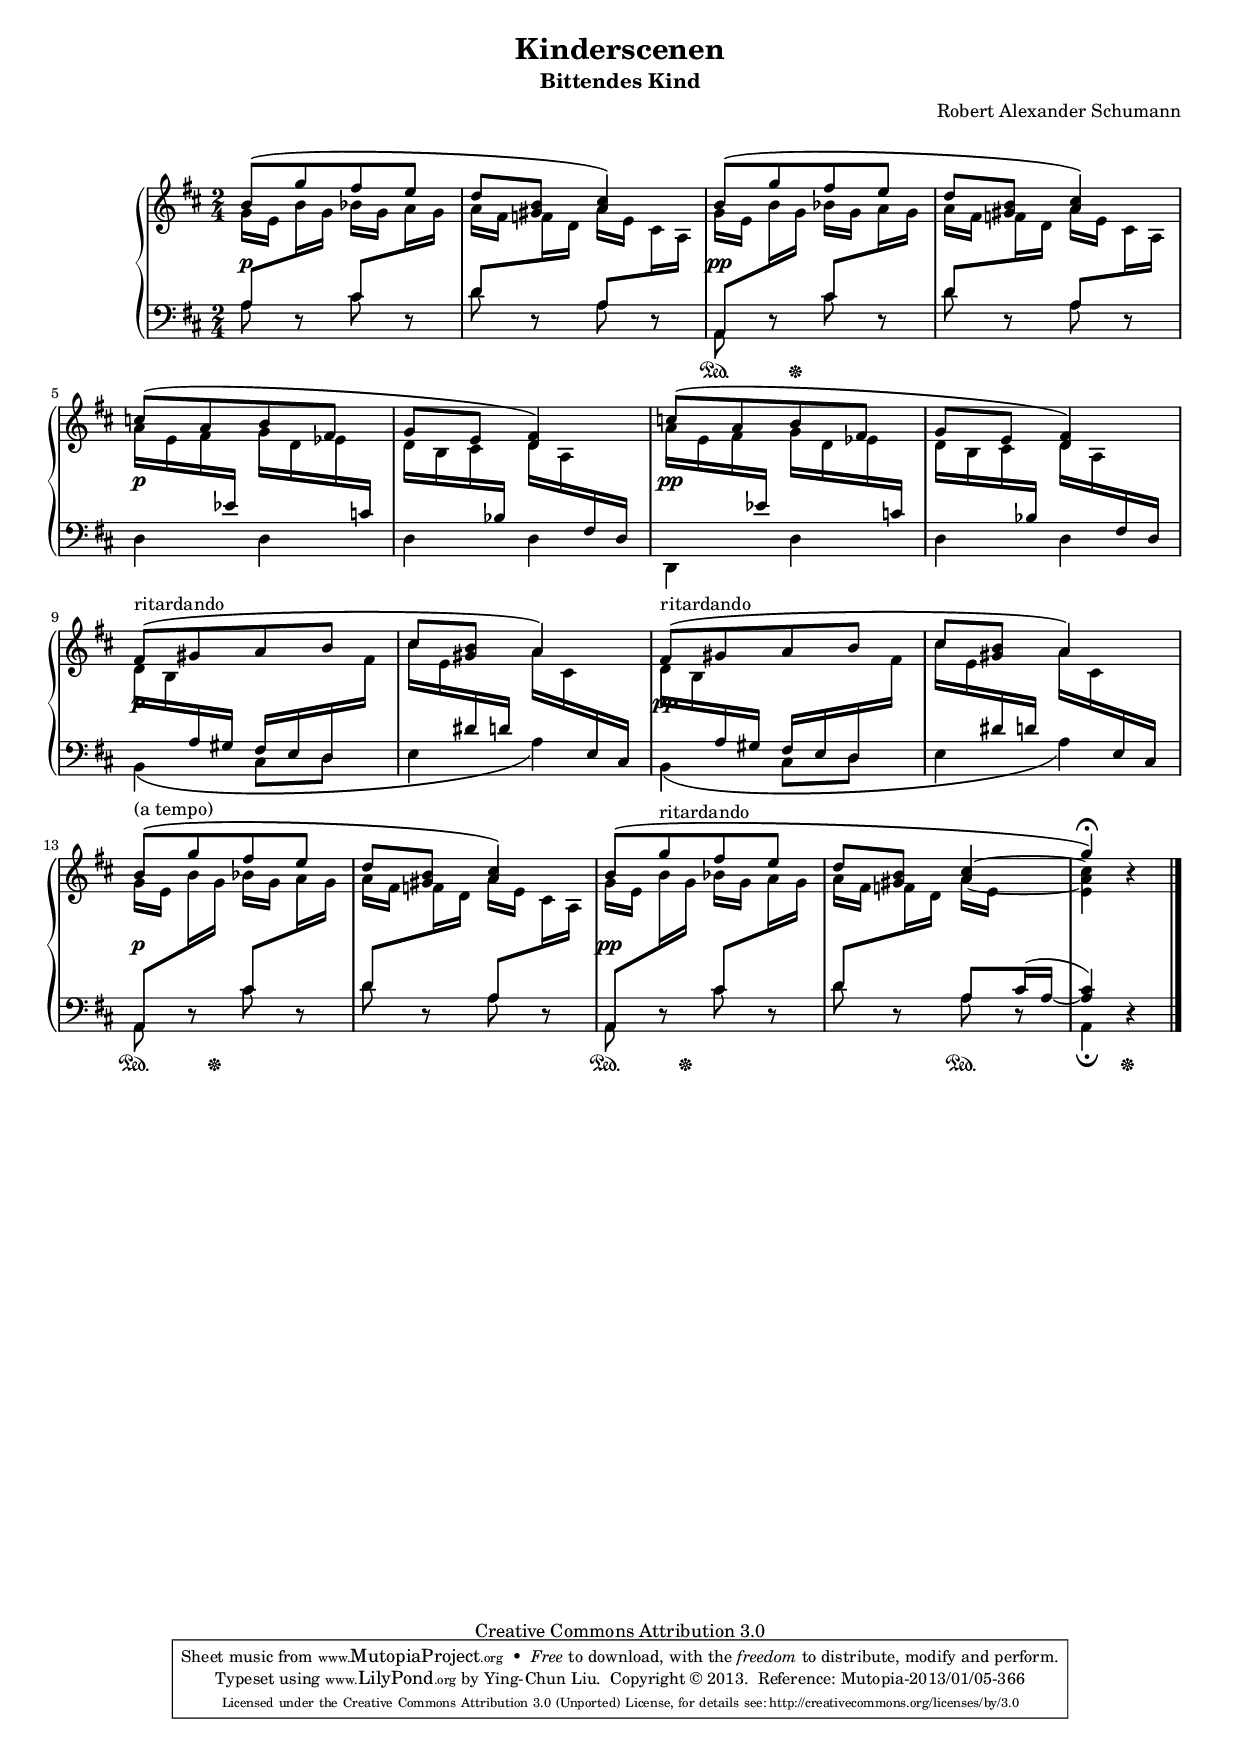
% PaulLiu
%
\version "2.16.1"
\header {
  title = "Kinderscenen"
  subtitle = "Bittendes Kind"
  composer = "Robert Alexander Schumann"
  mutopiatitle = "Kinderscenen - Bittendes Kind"
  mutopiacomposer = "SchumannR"
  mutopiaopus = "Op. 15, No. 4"
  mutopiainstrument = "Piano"
  date = "18th C."
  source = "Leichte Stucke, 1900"
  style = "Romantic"
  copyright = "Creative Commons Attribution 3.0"
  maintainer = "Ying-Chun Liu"
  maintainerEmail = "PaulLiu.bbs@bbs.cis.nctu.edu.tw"
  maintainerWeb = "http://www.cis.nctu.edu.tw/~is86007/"
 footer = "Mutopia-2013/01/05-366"
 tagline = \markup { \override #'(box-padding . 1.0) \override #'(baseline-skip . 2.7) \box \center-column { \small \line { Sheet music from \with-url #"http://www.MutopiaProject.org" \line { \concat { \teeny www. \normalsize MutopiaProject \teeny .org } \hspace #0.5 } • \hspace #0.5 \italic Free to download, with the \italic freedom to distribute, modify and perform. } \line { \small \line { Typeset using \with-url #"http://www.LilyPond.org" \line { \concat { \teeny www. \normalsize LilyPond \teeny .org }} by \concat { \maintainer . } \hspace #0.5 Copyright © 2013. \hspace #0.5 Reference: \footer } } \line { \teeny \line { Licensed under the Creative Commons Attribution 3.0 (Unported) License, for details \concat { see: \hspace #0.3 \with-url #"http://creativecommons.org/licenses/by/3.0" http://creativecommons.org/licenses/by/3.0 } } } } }
}

#(set-global-staff-size 16)
\paper {
  markup-system-spacing #'padding = #4
}
\layout {
  \context {
    \Score
    % add space between staves in piano staff
    \override StaffGrouper #'staff-staff-spacing #'padding = #6
    % stretch measures slightly
    \override SpacingSpanner #'base-shortest-duration = #(ly:make-moment 1 32)
  }
}


stemDown = \override Stem   #'direction = #-1
stemUp = \override Stem   #'direction = #1
stemNeutral = \revert Stem #'direction
slurUp = \override Slur   #'direction = #1
pslurUp = \override PhrasingSlur   #'direction = #1
slurDown = \override Slur   #'direction = #-1
pslurDown = \override PhrasingSlur   #'direction = #-1
tripletbr = \override TupletBracket   #'tuplet-bracket-visibility = ##t

repeattr =  {
  \relative c {
    \context Voice = "repeattr" {
      s2 s2 s2 s2 s2 s2 s2 s2 s2 s2 s2 s2 s2 s2 s2 s2 s2
      \bar "|."
    }
  }
}

dynamictr =  {
  s16\p s16 s4 s16 s16
  s2
  s16\pp s16 s4 s16 s16
  s2
  s16\p s16 s4 s16 s16
  s2
  s16\pp s16 s4 s16 s16
  s2
  s16\p s16 s4 s16 s16
  s2
  s16\pp s16 s4 s16 s16
  s2
  s16\p s16 s4 s16 s16
  s2
  s16\pp s16 s4 s16 s16
  s2
  s2
}

pedaltr =  {
  s2 s2
  s8\sustainOn s16 s16\sustainOff s4
  s2 s2 s2 s2 s2 s2 s2 s2 s2
  s8\sustainOn s16 s16\sustainOff s4
  s2
  s8\sustainOn s16 s16\sustainOff s4
  s4 s4\sustainOn
  s4 s8\sustainOff s8
}

viola =  {
  \relative c'' {
    \context Voice = "viola" {
      \stemUp
      \pslurUp
      \slurUp
      b8 \( [g' fis e]
	    d <gis, b> <a cis>4\)
      b8 \( [g' fis e]
	    d <gis, b> <a cis>4\)
      c8 \( [a b fis]
	    g e <d fis>4\)
      c'8 \( [a b fis]
	     g e <d fis>4\)
      fis8^"ritardando" \( [gis a b]
			   cis <gis b> a4\)
      fis8^"ritardando" \( [gis a b]
			   cis <gis b> a4\)
      b8^"(a tempo)" \( [g' fis e]
			d <gis, b> <a cis>4\)
      b8 \( [g'^"ritardando" fis e]
	    d <gis, b> s4
	    g'4^\fermata \) r4
    }
  }
}

violatwo =  {
  \relative c'' {
    \context Voice = "violatwo" {
      \stemDown
      \pslurUp
      \slurUp
      g16 e s8 bes'16 g s8
      a16 fis s8 a16 e s8
      g16 e s8 bes'16 g s8
      a16 fis s8 a16 e s8

      s2 s2 s2 s2
      s2 s2 s2 s2

      g16 e s8 bes'16 g s8
      a16 fis s8 a16 e s8
      g16 e s8 bes' 16 g s8
      a16 fis s8 \stemUp <a cis>4~ \stemDown
      <e a cis>4 s4
    }
  }
}

oboes =  {
  \relative c' {
    \context Voice = "oboe" {
      \stemNeutral
      \change Staff=down
      a8 \change Staff=up b'16 g \change Staff=down cis,8 \change Staff=up a'16 g \change Staff=down \stemUp
      d8 \change Staff=up \stemDown f16 d \change Staff=down \stemUp a8 \change Staff=up \stemDown cis16 a \change Staff=down
      \stemUp a,8 \change Staff=up \stemDown b''16 g \change Staff=down \stemUp cis,8 \change Staff=up \stemDown a'16 g \change Staff=down
      \stemUp d8 \change Staff=up \stemDown f16 d \change Staff=down \stemUp a8 \change Staff=up \stemDown cis16 a16
      \stemDown a'16 e fis \change Staff=down \stemUp ees \change Staff=up \stemDown g d ees \change Staff=down \stemUp c
      \change Staff=up \stemDown d b cis \change Staff=down \stemUp bes \change Staff=up \stemDown d a \change Staff=down \stemUp fis d
\barNumberCheck #7
      \change Staff=up \stemDown a''16 e fis \change Staff=down \stemUp ees \change Staff=up \stemDown g d ees \change Staff=down \stemUp c
      \change Staff=up \stemDown d b cis \change Staff=down \stemUp bes \change Staff=up \stemDown d a \change Staff=down \stemUp fis d
      \change Staff=up \stemDown d'16 b \change Staff=down \stemUp a gis fis e d \change Staff=up \stemDown fis'
      \change Staff=up \stemDown cis'16 e, \change Staff=down \stemUp dis d \change Staff=up \stemDown a' cis, \change Staff=down \stemUp e, cis
      \change Staff=up \stemDown d'16 b \change Staff=down \stemUp a gis fis e d \change Staff=up \stemDown fis'
      \change Staff=up \stemDown cis'16 e, \change Staff=down \stemUp dis d \change Staff=up \stemDown a' cis, \change Staff=down \stemUp e, cis
      \stemUp a8 \change Staff=up \stemDown b''16 g \change Staff=down \stemUp cis,8 \change Staff=up \stemDown a'16 g \change Staff=down
      \stemUp d8 \change Staff=up \stemDown f16 d \change Staff=down \stemUp a8 \change Staff=up \stemDown cis16 a \change Staff=down
      \stemUp a,8 \change Staff=up \stemDown b''16 g \change Staff=down \stemUp cis,8 \change Staff=up \stemDown a'16 g \change Staff=down \stemUp
      d8 \change Staff=up \stemDown f16 d a'16 e s8
      s4 s4 \stemNeutral
    }
  }
}

oboestwo =  {
  \relative c' {
    \context Voice = "oboetwo" {
      \stemNeutral
      \change Staff=down
      s2 s2 s2 s2 s2 s2 s2 s2 s2 s2 s2 s2 s2 s2 s2
      s4 \stemUp a8 \slurUp cis16 ( a16 ~ <a cis>4 )  \stemNeutral s4
    }
  }
}


bassvoices =  {
  \relative c' {
    \context Voice = "bassvoice" {
      \stemDown
      \pslurDown
      \slurDown
      a8 r8 cis r
      d r a r
      a, r cis' r
      d r a r
      d,4 d4
      d d
      d, d'
      d d
      b \( cis8 d
	   e4 a \)
      b, \( cis8 d
	    e4 a \)
      a,8 r8 cis' r8
      d r a r
      a, r cis' r
      d r a r
      a,4_\fermata r4
    }
  }
}

bassvoicestwo =  {
  \relative c {
    \context Voice = "bassvoicetwo" {
      \stemDown
      \pslurDown
      \slurDown
    }
  }
}


\score {
  \context PianoStaff  <<
    \context Staff = "up" <<
      \key d \major
      \time 2/4
      \viola
      \violatwo
      \oboes
      \repeattr
    >>
    \context Dynamics = "dynamics" \dynamictr
    \context Staff = "down" <<
      \clef bass
      \key d \major
      \time 2/4
      \oboestwo
      \bassvoicestwo
      \bassvoices
    >>
    \context Dynamics = "pedal" \pedaltr
  >>
  \layout { }
}

\score {
  \context PianoStaff  <<
    \context Staff = "up" <<
      \key d \major
      \time 2/4
      \viola
      \violatwo
      \oboes
      \repeattr
      \dynamictr
    >>
    \context Dynamics = "dynamics" \dynamictr
    \context Staff = "down" <<
      \clef bass
      \key d \major
      \time 2/4
      \oboestwo
      \bassvoicestwo
      \bassvoices
      \dynamictr
    >>
    \context Dynamics = "pedal" \pedaltr
  >>
  \midi {
    \tempo 4 = 60
    \context {
      \type "Performer_group"
      \name Dynamics
      \consists "Piano_pedal_performer"
      \consists "Dynamic_performer"
    }
    \context {
      \PianoStaff
      \accepts Dynamics
    }
  }
}
